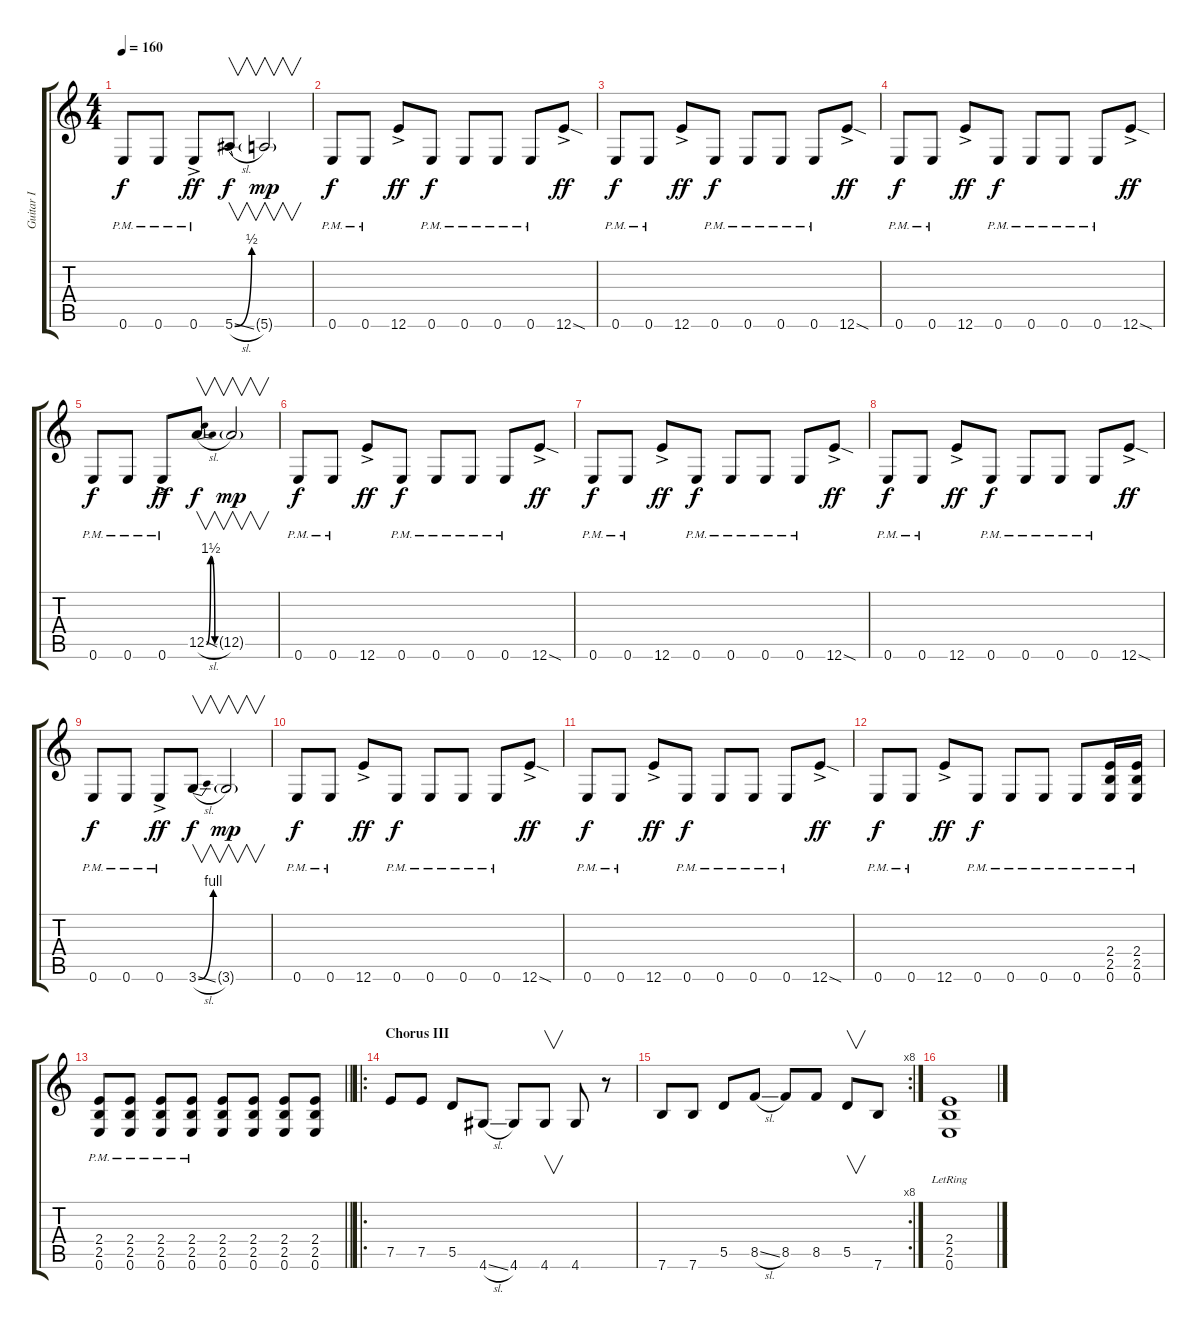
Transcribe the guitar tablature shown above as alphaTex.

\track ("Guitar I" "Guitar I") {instrument distortionguitar}
\staff {score tabs}
\tuning (E4 B3 G3 D3 A2 E2) {hide}
\ts (4 4)
\tempo 160
\clef g2
\ks c
0.6{pm}.8{dy f} 0.6{pm}.8 0.6{ac pm}.8{dy ff} 5.6{be (bend 0 0 60 2) sl}.8{v dy f} 5.6{g}.2{v dy mp} |
0.6{pm}.8{dy f} 0.6{pm}.8 12.6{ac}.8{dy ff} 0.6{pm}.8{dy f} 0.6{pm}.8 0.6{pm}.8 0.6{pm}.8 12.6{sod ac}.8{dy ff} |
0.6{pm}.8{dy f} 0.6{pm}.8 12.6{ac}.8{dy ff} 0.6{pm}.8{dy f} 0.6{pm}.8 0.6{pm}.8 0.6{pm}.8 12.6{sod ac}.8{dy ff} |
0.6{pm}.8{dy f} 0.6{pm}.8 12.6{ac}.8{dy ff} 0.6{pm}.8{dy f} 0.6{pm}.8 0.6{pm}.8 0.6{pm}.8 12.6{sod ac}.8{dy ff} |
0.6{pm}.8{dy f} 0.6{pm}.8 0.6{ac pm}.8{dy ff} 12.5{be (bendrelease 0 0 15 6 58 6 60 0) sl}.8{v dy f} 12.5{g}.2{v dy mp} |
0.6{pm}.8{dy f} 0.6{pm}.8 12.6{ac}.8{dy ff} 0.6{pm}.8{dy f} 0.6{pm}.8 0.6{pm}.8 0.6{pm}.8 12.6{sod ac}.8{dy ff} |
0.6{pm}.8{dy f} 0.6{pm}.8 12.6{ac}.8{dy ff} 0.6{pm}.8{dy f} 0.6{pm}.8 0.6{pm}.8 0.6{pm}.8 12.6{sod ac}.8{dy ff} |
0.6{pm}.8{dy f} 0.6{pm}.8 12.6{ac}.8{dy ff} 0.6{pm}.8{dy f} 0.6{pm}.8 0.6{pm}.8 0.6{pm}.8 12.6{sod ac}.8{dy ff} |
0.6{pm}.8{dy f} 0.6{pm}.8 0.6{ac pm}.8{dy ff} 3.6{be (bend 0 0 60 4) sl}.8{v dy f} 3.6{g}.2{v dy mp} |
0.6{pm}.8{dy f} 0.6{pm}.8 12.6{ac}.8{dy ff} 0.6{pm}.8{dy f} 0.6{pm}.8 0.6{pm}.8 0.6{pm}.8 12.6{sod ac}.8{dy ff} |
0.6{pm}.8{dy f} 0.6{pm}.8 12.6{ac}.8{dy ff} 0.6{pm}.8{dy f} 0.6{pm}.8 0.6{pm}.8 0.6{pm}.8 12.6{sod ac}.8{dy ff} |
0.6{pm}.8{dy f} 0.6{pm}.8 12.6{ac}.8{dy ff} 0.6{pm}.8{dy f} 0.6{pm}.8 0.6{pm}.8 0.6{pm}.8 (2.4 2.5{pm} 0.6).16 (2.4 2.5{pm} 0.6).16 |
\barLineRight lightlight
(2.4 2.5{pm} 0.6).8 (2.4 2.5{pm} 0.6).8 (2.4 2.5{pm} 0.6).8 (2.4 2.5{pm} 0.6).8 (2.4 2.5 0.6).8 (2.4 2.5 0.6).8 (2.4 2.5 0.6).8 (2.4 2.5 0.6).8 |
\ro
\section ("" "Chorus III")
7.5.8 7.5.8 5.5.8 4.6{sl}.8 4.6.8 4.6.8{v} 4.6.8 r.8 |
\rc 8
7.6.8 7.6.8 5.5.8 8.5{sl}.8 8.5.8 8.5.8 5.5.8{v} 7.6.8 |
(2.4{lr} 2.5{lr} 0.6{lr}).1
